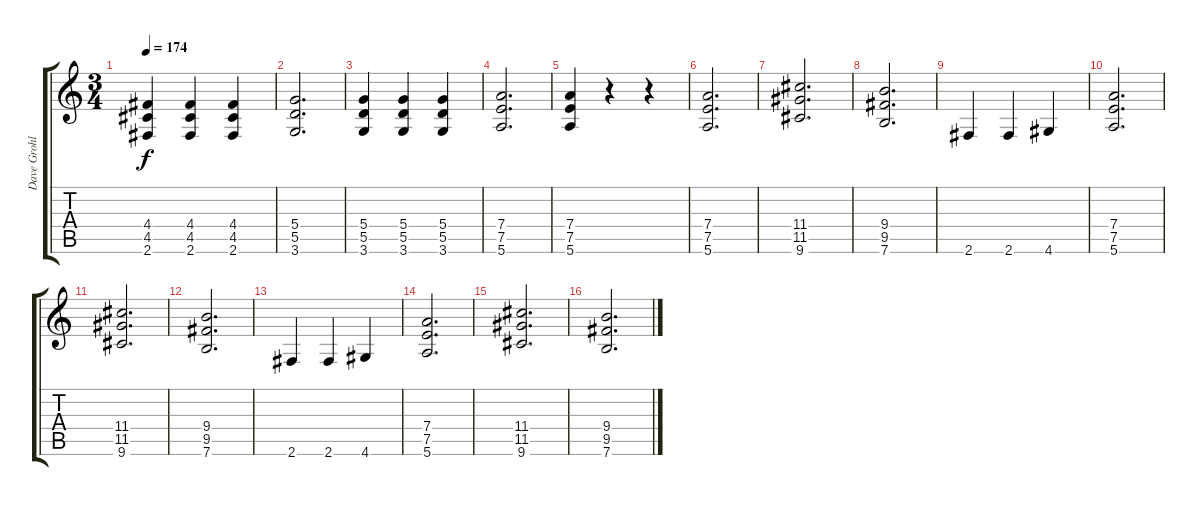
\track ("Dave Grohl - Rhythm Guitar" "Dave Grohl") {instrument overdrivenguitar}
\staff {score tabs}
\tuning (E4 B3 G3 D3 A2 E2) {hide}
\ts (3 4)
\tempo 174
\clef g2
\ks c
(4.4 4.5 2.6).4{dy f} (4.4 4.5 2.6).4 (4.4 4.5 2.6).4 |
(5.4 5.5 3.6).2{d} |
(5.4 5.5 3.6).4 (5.4 5.5 3.6).4 (5.4 5.5 3.6).4 |
(7.4 7.5 5.6).2{d} |
(7.4 7.5 5.6).4 r.4 r.4 |
(7.4 7.5 5.6).2{d} |
(11.4 11.5 9.6).2{d} |
(9.4 9.5 7.6).2{d} |
2.6.4 2.6.4 4.6.4 |
(7.4 7.5 5.6).2{d} |
(11.4 11.5 9.6).2{d} |
(9.4 9.5 7.6).2{d} |
2.6.4 2.6.4 4.6.4 |
(7.4 7.5 5.6).2{d} |
(11.4 11.5 9.6).2{d} |
(9.4 9.5 7.6).2{d}
